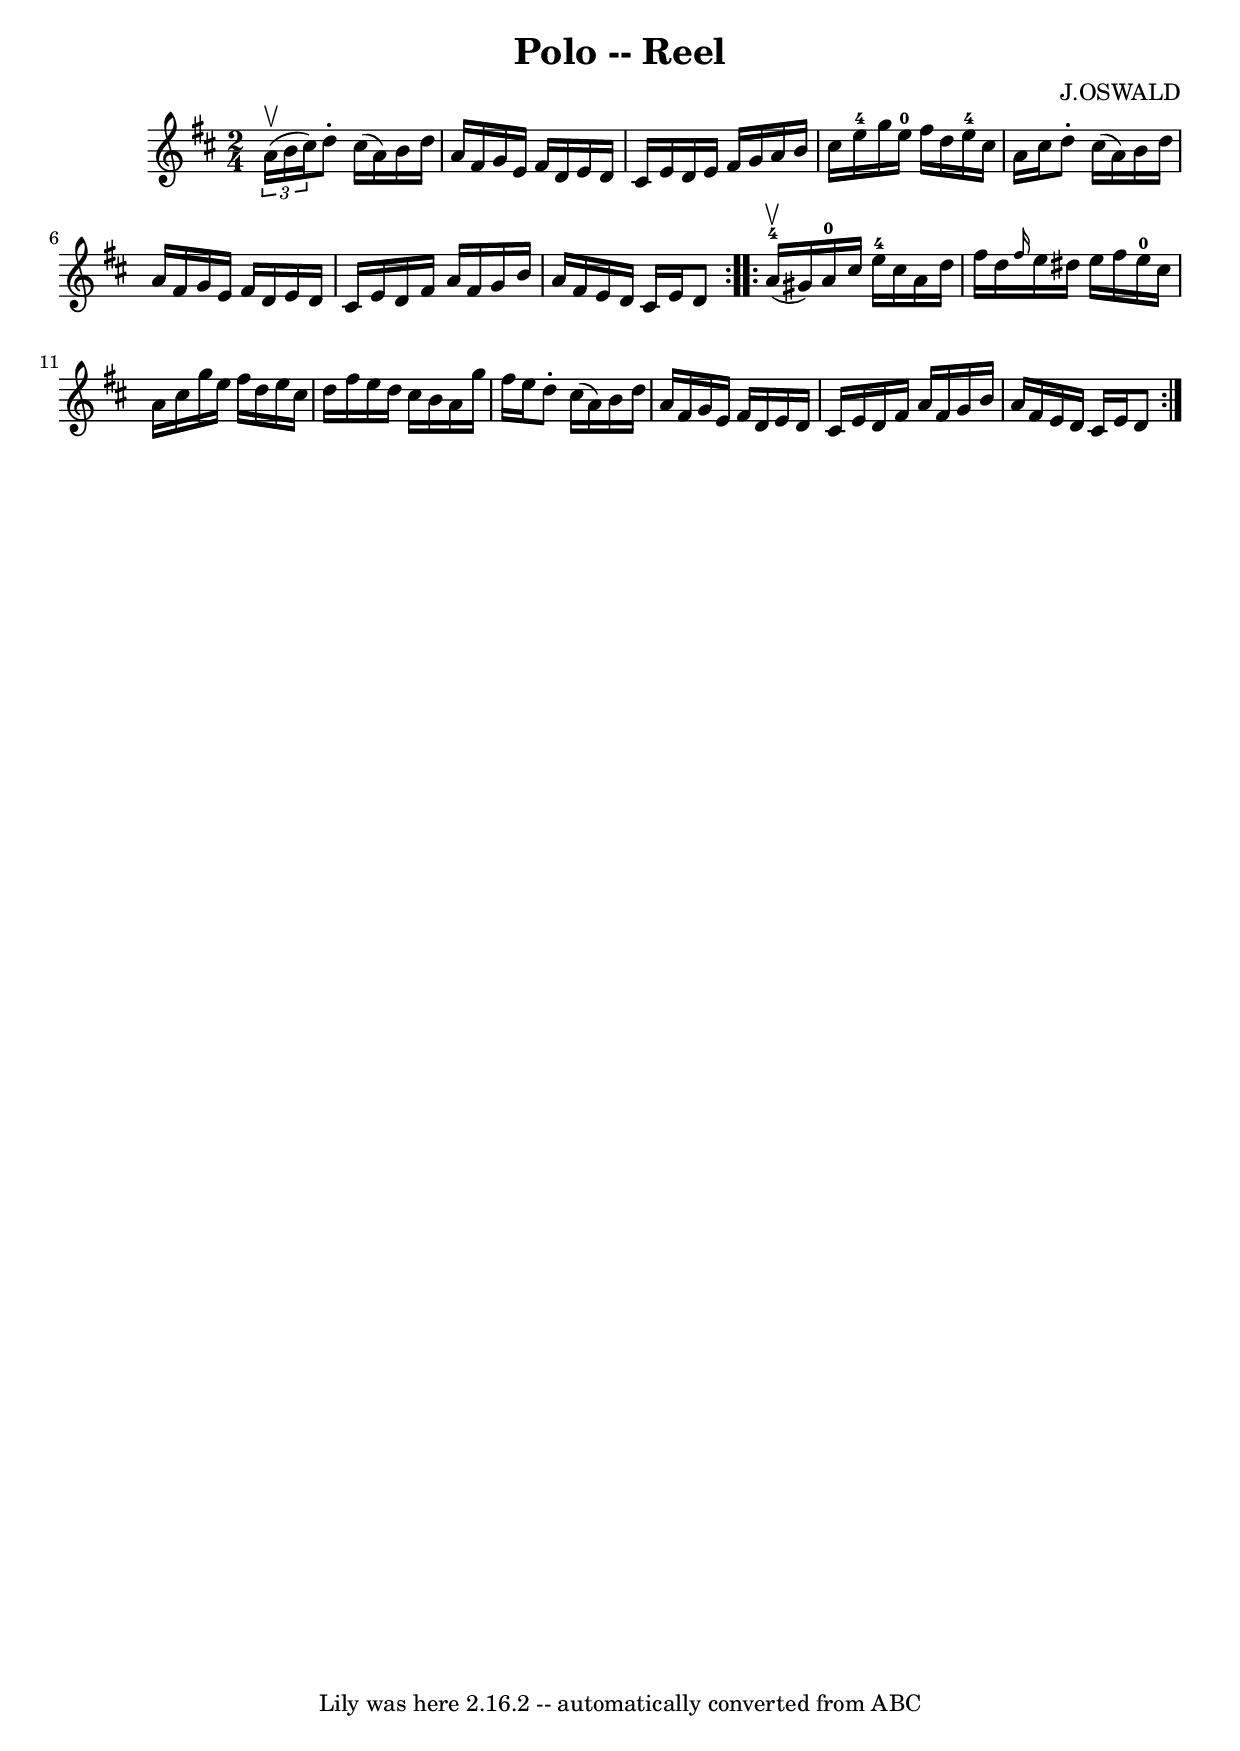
\version "2.7.40"
\include "Mammoth.ily"
\header {
	%% book = "Ryan's Mammoth Collection"
	composer = "J.OSWALD"
	crossRefNumber = "1"
	footnotes = "\\\\246"
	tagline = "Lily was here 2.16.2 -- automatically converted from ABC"
	title = "Polo -- Reel"
}
voicedefault =  {


\repeat volta 2 {
\time 2/4 
\key d \major   \times 2/3 { a'16^\upbow(b'16 cis''16) } 
|
 d''8 -. cis''16 (a'16) b'16 d''16 a'16 fis'16   
 |
 g'16 e'16 fis'16 d'16 e'16 d'16 cis'16 e'16    
|
 d'16 e'16 fis'16 g'16 a'16 b'16 cis''16 e''16 
-4   |
 g''16 e''16-0 fis''16 d''16 e''16-4   
cis''16 a'16 cis''16    |
 d''8 -. cis''16 (a'16)   
b'16 d''16 a'16 fis'16    |
 g'16 e'16 fis'16 d'16    
e'16 d'16 cis'16 e'16    |
 d'16 fis'16 a'16 fis'16   
 g'16 b'16 a'16 fis'16    |
 e'16 d'16 cis'16 e'16    
d'8  }     \repeat volta 2 { a'16-4^\upbow(gis'16) |
       
a'16-0 cis''16 e''16-4 cis''16 a'16 d''16 fis''16    
d''16    |
 \grace { fis''16  } e''16 dis''16 e''16 fis''16 
 e''16-0 cis''16 a'16 cis''16    |
 g''16 e''16    
fis''16 d''16 e''16 cis''16 d''16 fis''16    |
 e''16    
d''16 cis''16 b'16 a'16 g''16 fis''16 e''16    |
     
d''8 -. cis''16 (a'16) b'16 d''16 a'16 fis'16    |
   
g'16 e'16 fis'16 d'16 e'16 d'16 cis'16 e'16    |
   
d'16 fis'16 a'16 fis'16 g'16 b'16 a'16 fis'16    |
  
 e'16 d'16 cis'16 e'16 d'8  }   
}

\score{
    <<

	\context Staff="default"
	{
	    \voicedefault 
	}

    >>
	\layout {
	}
	\midi {}
}
